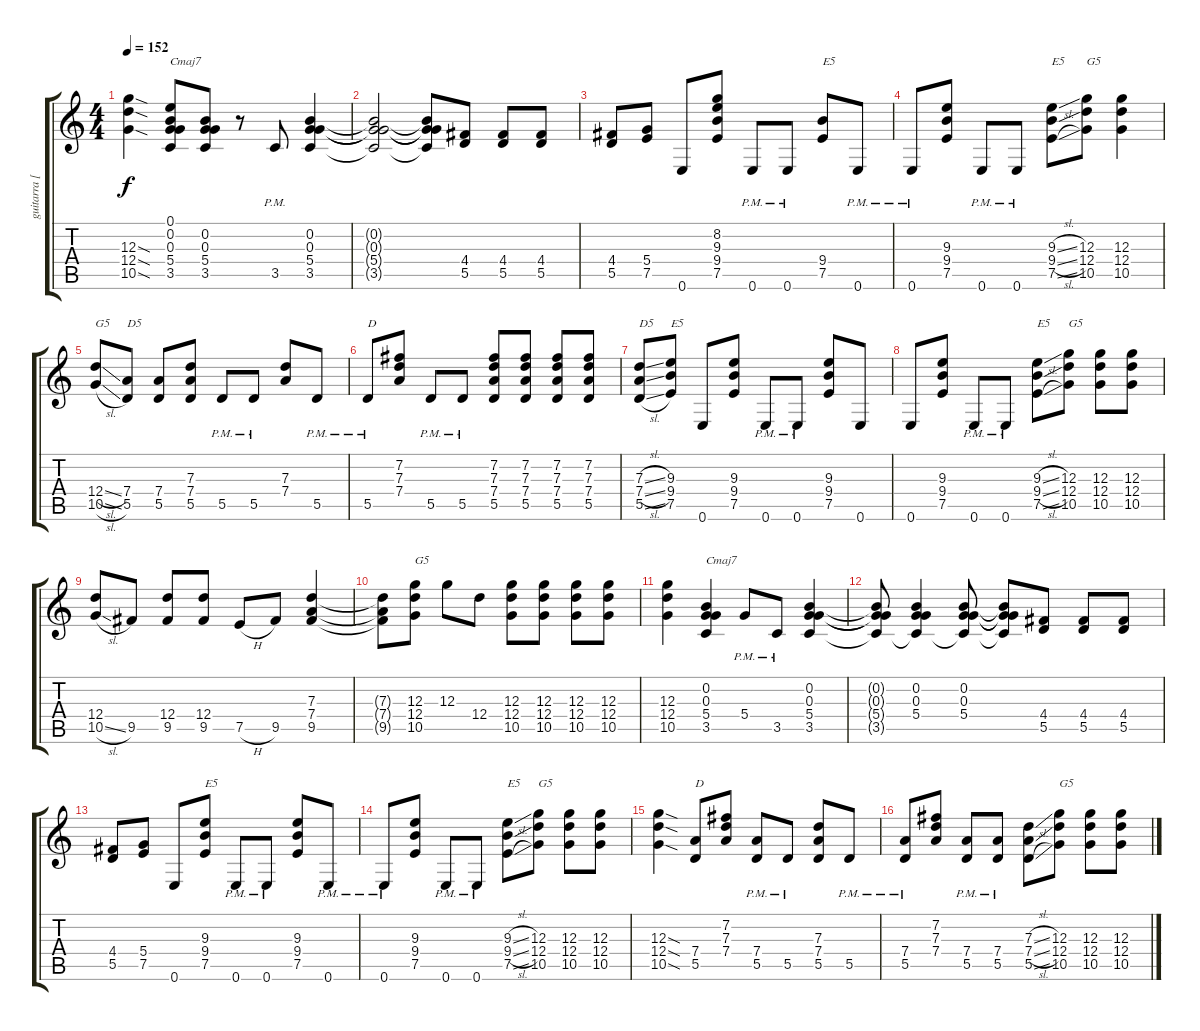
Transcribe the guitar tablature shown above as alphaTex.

\track ("guitarra [ritmica]" "guitarra [") {instrument distortionguitar}
\staff {score tabs}
\tuning (E4 B3 G3 D3 A2 E2) {hide}
\ts (4 4)
\tempo 152
\clef g2
\ks c
(12.3{sod} 12.4{sod} 10.5{sod}).4{dy f} (0.1 0.2 0.3 5.4 3.5).8{txt "Cmaj7"} (0.2 0.3 5.4 3.5).8 r.8 3.5{pm}.8 (0.2 0.3 5.4 3.5).4 |
(0.2{t} 0.3{t} 5.4{t} 3.5{t}).2 (0.2{t} 0.3{t} 5.4{t} 3.5{t}).8 (4.4 5.5).8 (4.4 5.5).8 (4.4 5.5).8 |
(4.4 5.5).8 (5.4 7.5).8 0.6.8 (8.2 9.3 9.4 7.5).8 0.6{pm}.8 0.6{pm}.8 (9.4 7.5).8{txt "E5"} 0.6{pm}.8 |
0.6{pm}.8 (9.3 9.4 7.5).8 0.6{pm}.8 0.6{pm}.8 (9.3{sl} 9.4{sl} 7.5{sl}).8{txt "E5"} (12.3 12.4 10.5).8{txt "G5"} (12.3 12.4 10.5).4 |
(12.4{sl} 10.5{sl}).8{txt "G5"} (7.4 5.5).8{txt "D5"} (7.4 5.5).8 (7.3 7.4 5.5).8 5.5{pm}.8 5.5{pm}.8 (7.3 7.4).8 5.5{pm}.8 |
5.5{pm}.8{txt "D"} (7.2 7.3 7.4).8 5.5{pm}.8 5.5{pm}.8 (7.2 7.3 7.4 5.5).8 (7.2 7.3 7.4 5.5).8 (7.2 7.3 7.4 5.5).8 (7.2 7.3 7.4 5.5).8 |
(7.3{sl} 7.4{sl} 5.5{sl}).8{txt "D5"} (9.3 9.4 7.5).8{txt "E5"} 0.6.8 (9.3 9.4 7.5).8 0.6{pm}.8 0.6{pm}.8 (9.3 9.4 7.5).8 0.6.8 |
0.6.8 (9.3 9.4 7.5).8 0.6{pm}.8 0.6{pm}.8 (9.3{sl} 9.4{sl} 7.5{sl}).8{txt "E5"} (12.3 12.4 10.5).8{txt "G5"} (12.3 12.4 10.5).8 (12.3 12.4 10.5).8 |
(12.4 10.5{sl}).8 9.5.8 (12.4 9.5).8 (12.4 9.5).8 7.5{h}.8 9.5.8 (7.3 7.4 9.5).4 |
(7.3{t} 7.4{t} 9.5{t}).8 (12.3 12.4 10.5).8{txt "G5"} 12.3.8 12.4.8 (12.3 12.4 10.5).8 (12.3 12.4 10.5).8 (12.3 12.4 10.5).8 (12.3 12.4 10.5).8 |
(12.3 12.4 10.5).4 (0.2 0.3 5.4 3.5).4{txt "Cmaj7"} 5.4{pm}.8 3.5{pm}.8 (0.2 0.3 5.4 3.5).4 |
(0.2{t} 0.3{t} 5.4{t} 3.5{t}).8 (0.2 0.3 5.4 3.5{t}).4 (0.2 0.3 5.4 3.5{t}).8 (0.2{t} 0.3{t} 5.4{t} 3.5{t}).8 (4.4 5.5).8 (4.4 5.5).8 (4.4 5.5).8 |
(4.4 5.5).8 (5.4 7.5).8 0.6.8 (9.3 9.4 7.5).8{txt "E5"} 0.6{pm}.8 0.6{pm}.8 (9.3 9.4 7.5).8 0.6{pm}.8 |
0.6{pm}.8 (9.3 9.4 7.5).8 0.6{pm}.8 0.6{pm}.8 (9.3{sl} 9.4{sl} 7.5{sl}).8{txt "E5"} (12.3 12.4 10.5).8{txt "G5"} (12.3 12.4 10.5).8 (12.3 12.4 10.5).8 |
(12.3{sod} 12.4{sod} 10.5{sod}).4 (7.4 5.5).8{txt "D"} (7.2 7.3 7.4).8 (7.4{pm} 5.5{pm}).8 5.5{pm}.8 (7.3 7.4 5.5).8 5.5{pm}.8 |
(7.4{pm} 5.5{pm}).8 (7.2 7.3 7.4).8 (7.4{pm} 5.5{pm}).8 (7.4{pm} 5.5{pm}).8 (7.3{sl} 7.4{sl} 5.5{sl}).8 (12.3 12.4 10.5).8{txt "G5"} (12.3 12.4 10.5).8 (12.3 12.4 10.5).8
